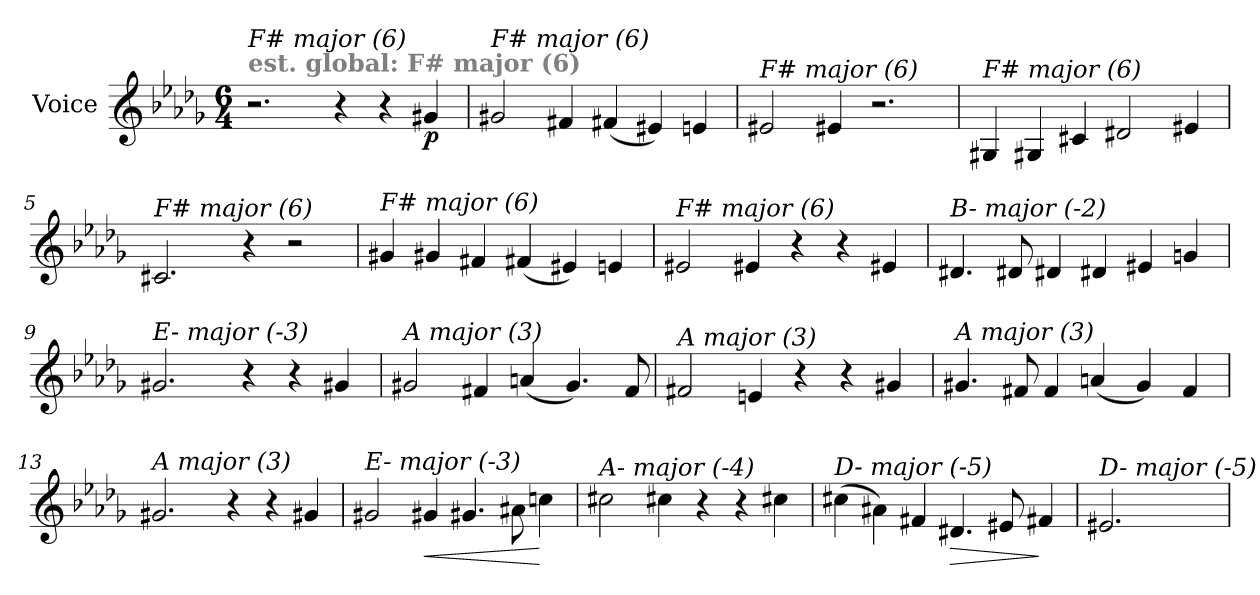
**kern	**dynam
*part1	*part1
*staff1	*staff1
*I"Voice	*
*I'V	*
*clefG2	*
*k[b-e-a-d-g-]	*
*M6/4	*
=1	=1
!LO:TX:a:B:color=#808080:t=est. global&colon; F# major (6)	!
!LO:TX:i:t=F# major (6)	!
2.r	.
4r	.
4r	.
!	!LO:DY:b
4g#Xi/	p
=2	=2
!LO:TX:i:t=F# major (6)	!
2g#Xi/	.
4f#Xi/	.
(<4f#Xi/	.
4e#Xi/)	.
4en/	.
=3	=3
!LO:TX:i:t=F# major (6)	!
2e#Xi/	.
4e#Xi/	.
2.r	.
=4	=4
!LO:TX:i:t=F# major (6)	!
4G#Xi/	.
4G#Xi/	.
4c#Xi/	.
2d#Xi/	.
4e#Xi/	.
=5	=5
!LO:TX:i:t=F# major (6)	!
2.c#Xi/	.
4r	.
2r	.
=6	=6
!LO:TX:i:t=F# major (6)	!
4g#Xi/	.
4g#Xi/	.
4f#Xi/	.
(<4f#Xi/	.
4e#Xi/)	.
4en/	.
!!LO:LB:g=z
=7	=7
!LO:TX:i:t=F# major (6)	!
2e#Xi/	.
4e#Xi/	.
4r	.
4r	.
4e#Xi/	.
=8	=8
!LO:TX:i:t=B- major (-2)	!
4.d#Xi/	.
8d#Xi/	.
4d#Xi/	.
4d#Xi/	.
4e#Xi/	.
4gn/	.
=9	=9
!LO:TX:i:t=E- major (-3)	!
2.g#Xi/	.
4r	.
4r	.
4g#X/	.
=10	=10
!LO:TX:i:t=A major (3)	!
2g#X/	.
4f#X/	.
(<4an/	.
4.g#/)	.
8f#/	.
=11	=11
!LO:TX:i:t=A major (3)	!
2f#X/	.
4en/	.
4r	.
4r	.
4g#X/	.
!!LO:LB:g=z
=12	=12
!LO:TX:i:t=A major (3)	!
4.g#X/	.
8f#X/	.
4f#/	.
(<4an/	.
4g#/)	.
4f#/	.
=13	=13
!LO:TX:i:t=A major (3)	!
2.g#X/	.
4r	.
4r	.
4g#Xi/	.
=14	=14
!LO:TX:i:t=E- major (-3)	!
2g#Xi/	.
!	!LO:HP:b
4g#Xi/	<
4.g#Xi/	.
8a#Xi\	.
4ccn\	[
=15	=15
!LO:TX:i:t=A- major (-4)	!
2cc#Xi\	.
4cc#Xi\	.
4r	.
4r	.
4cc#Xi\	.
=16	=16
!LO:TX:i:t=D- major (-5)	!
(>4cc#Xi\	.
4a#Xi\)	.
4f#Xi/	.
!	!LO:HP:b
4.d#Xi/	>
8e#Xi/	.
4f#Xi/	]
!!LO:LB:g=z
=17	=17
!LO:TX:i:t=D- major (-5)	!
2.e#Xi/	.
=	=
*-	*-
